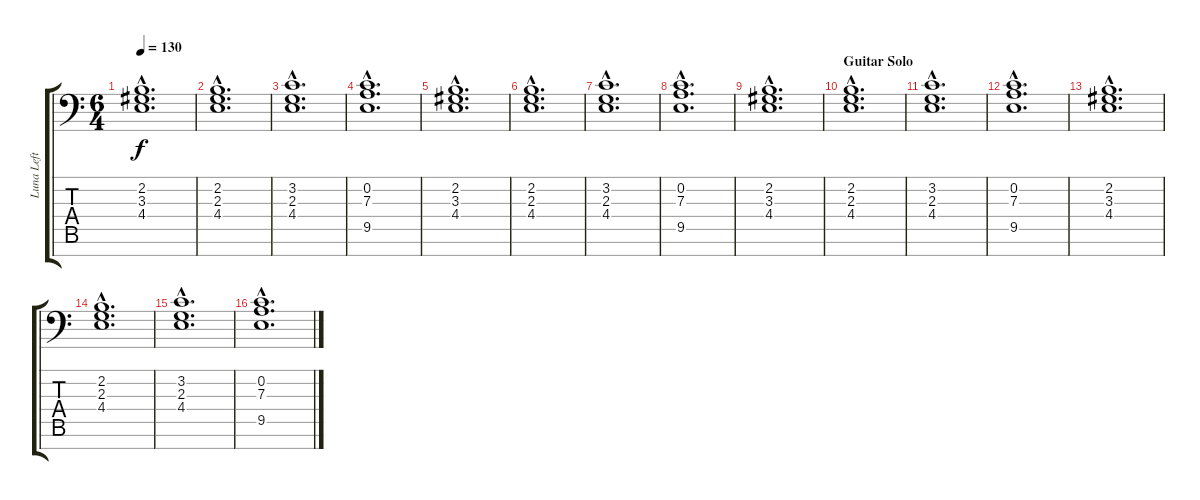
\track ("Luna Left" "Luna Left") {instrument choiraahs}
\staff {score tabs}
\tuning (D4 A3 F3 C3 G2 D2 A1) {hide}
\ts (6 4)
\tempo 130
\clef f4
\ks c
(2.2{hac} 3.3{hac} 4.4{hac}).1{d dy f} |
(2.2{hac} 2.3{hac} 4.4{hac}).1{d} |
(3.2{hac} 2.3{hac} 4.4{hac}).1{d} |
(0.2{hac} 7.3{hac} 9.5{hac}).1{d} |
(2.2{hac} 3.3{hac} 4.4{hac}).1{d} |
(2.2{hac} 2.3{hac} 4.4{hac}).1{d} |
(3.2{hac} 2.3{hac} 4.4{hac}).1{d} |
(0.2{hac} 7.3{hac} 9.5{hac}).1{d} |
(2.2{hac} 3.3{hac} 4.4{hac}).1{d} |
\section ("" "Guitar Solo")
(2.2{hac} 2.3{hac} 4.4{hac}).1{d} |
(3.2{hac} 2.3{hac} 4.4{hac}).1{d} |
(0.2{hac} 7.3{hac} 9.5{hac}).1{d} |
(2.2{hac} 3.3{hac} 4.4{hac}).1{d} |
(2.2{hac} 2.3{hac} 4.4{hac}).1{d} |
(3.2{hac} 2.3{hac} 4.4{hac}).1{d} |
(0.2{hac} 7.3{hac} 9.5{hac}).1{d}
